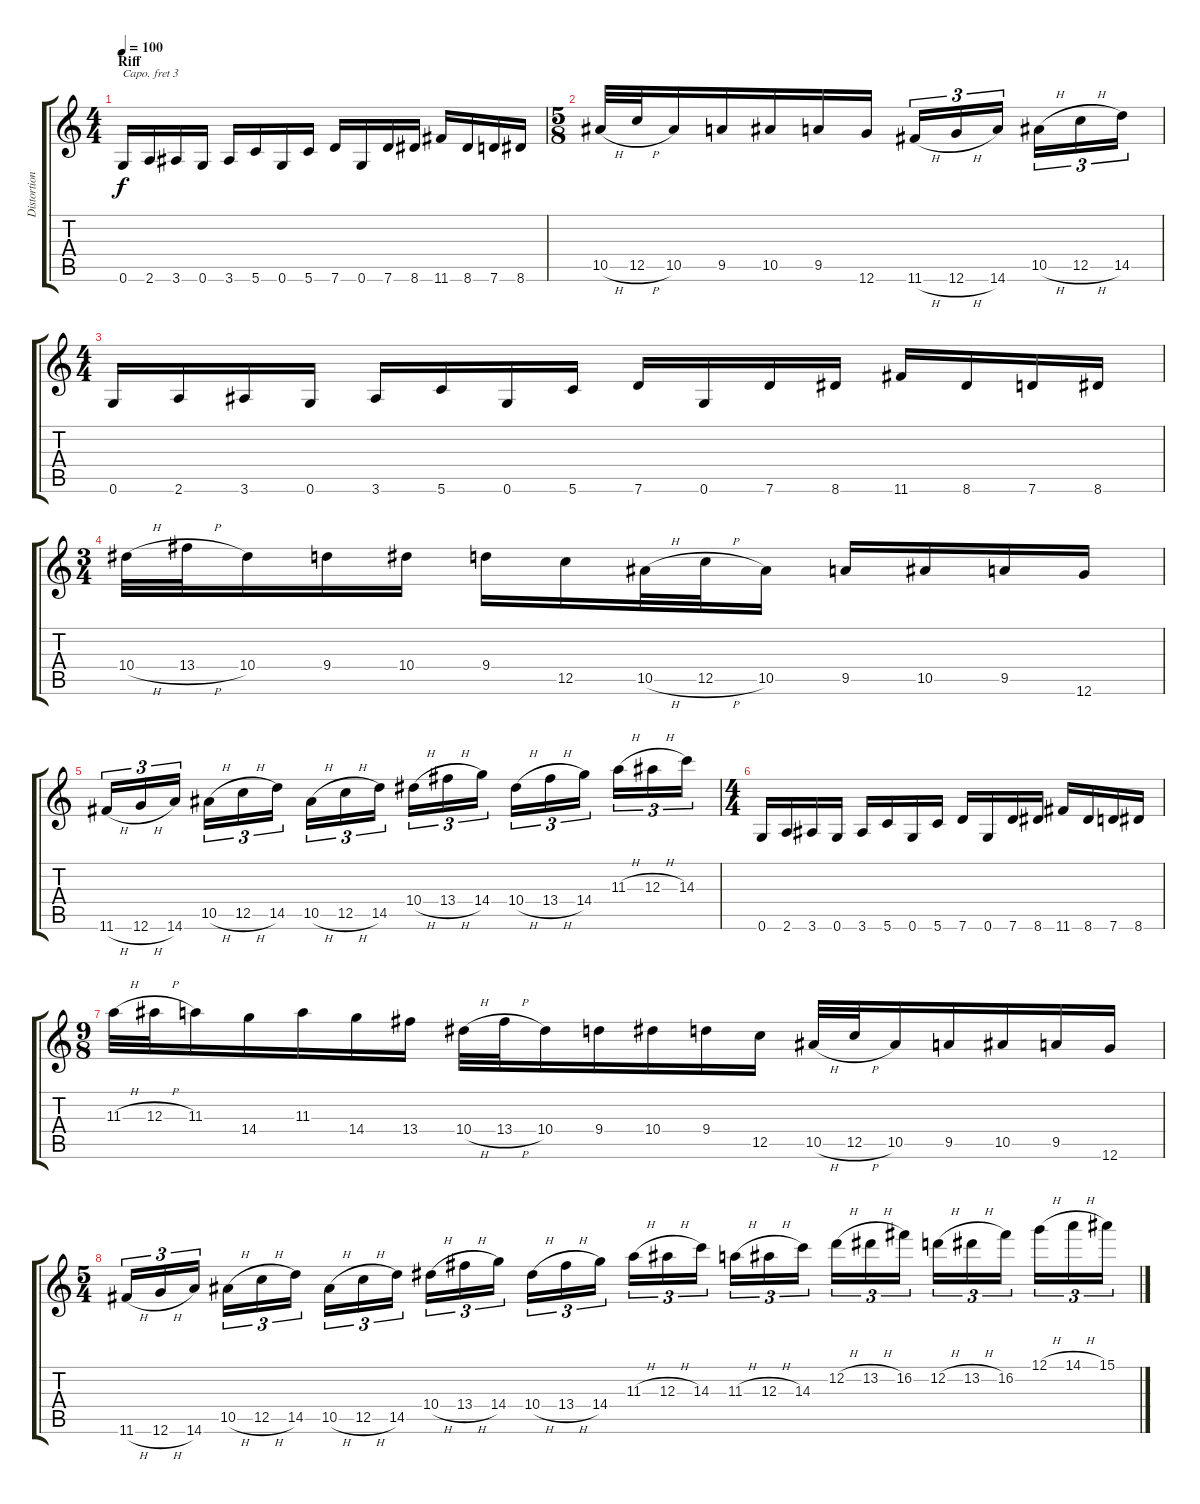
\track ("Distortion Guitar Right" "Distortion") {instrument distortionguitar}
\staff {score tabs}
\capo 3
\tuning (E4 B3 G3 D3 A2 E2) {hide}
\ts (4 4)
\section ("" "Riff")
\tempo 100
\clef g2
\ks c
0.6.16{dy f} 2.6.16 3.6.16 0.6.16 3.6.16 5.6.16 0.6.16 5.6.16 7.6.16 0.6.16 7.6.16 8.6.16 11.6.16 8.6.16 7.6.16 8.6.16 |
\ts (5 8)
10.5{h}.32 12.5{h}.32 10.5.16 9.5.16 10.5.16 9.5.16 12.6.16 11.6{h}.16{tu (3 2)} 12.6{h}.16{tu (3 2)} 14.6.16{tu (3 2)} 10.5{h}.16{tu (3 2)} 12.5{h}.16{tu (3 2)} 14.5.16{tu (3 2)} |
\ts (4 4)
0.6.16 2.6.16 3.6.16 0.6.16 3.6.16 5.6.16 0.6.16 5.6.16 7.6.16 0.6.16 7.6.16 8.6.16 11.6.16 8.6.16 7.6.16 8.6.16 |
\ts (3 4)
10.4{h}.32 13.4{h}.32 10.4.16 9.4.16 10.4.16 9.4.16 12.5.16 10.5{h}.32 12.5{h}.32 10.5.16 9.5.16 10.5.16 9.5.16 12.6.16 |
11.6{h}.16{tu (3 2)} 12.6{h}.16{tu (3 2)} 14.6.16{tu (3 2)} 10.5{h}.16{tu (3 2)} 12.5{h}.16{tu (3 2)} 14.5.16{tu (3 2)} 10.5{h}.16{tu (3 2)} 12.5{h}.16{tu (3 2)} 14.5.16{tu (3 2)} 10.4{h}.16{tu (3 2)} 13.4{h}.16{tu (3 2)} 14.4.16{tu (3 2)} 10.4{h}.16{tu (3 2)} 13.4{h}.16{tu (3 2)} 14.4.16{tu (3 2)} 11.3{h}.16{tu (3 2)} 12.3{h}.16{tu (3 2)} 14.3.16{tu (3 2)} |
\ts (4 4)
0.6.16 2.6.16 3.6.16 0.6.16 3.6.16 5.6.16 0.6.16 5.6.16 7.6.16 0.6.16 7.6.16 8.6.16 11.6.16 8.6.16 7.6.16 8.6.16 |
\ts (9 8)
11.3{h}.32 12.3{h}.32 11.3.16 14.4.16 11.3.16 14.4.16 13.4.16 10.4{h}.32 13.4{h}.32 10.4.16 9.4.16 10.4.16 9.4.16 12.5.16 10.5{h}.32 12.5{h}.32 10.5.16 9.5.16 10.5.16 9.5.16 12.6.16 |
\ts (5 4)
11.6{h}.16{tu (3 2)} 12.6{h}.16{tu (3 2)} 14.6.16{tu (3 2)} 10.5{h}.16{tu (3 2)} 12.5{h}.16{tu (3 2)} 14.5.16{tu (3 2)} 10.5{h}.16{tu (3 2)} 12.5{h}.16{tu (3 2)} 14.5.16{tu (3 2)} 10.4{h}.16{tu (3 2)} 13.4{h}.16{tu (3 2)} 14.4.16{tu (3 2)} 10.4{h}.16{tu (3 2)} 13.4{h}.16{tu (3 2)} 14.4.16{tu (3 2)} 11.3{h}.16{tu (3 2)} 12.3{h}.16{tu (3 2)} 14.3.16{tu (3 2)} 11.3{h}.16{tu (3 2)} 12.3{h}.16{tu (3 2)} 14.3.16{tu (3 2)} 12.2{h}.16{tu (3 2)} 13.2{h}.16{tu (3 2)} 16.2.16{tu (3 2)} 12.2{h}.16{tu (3 2)} 13.2{h}.16{tu (3 2)} 16.2.16{tu (3 2)} 12.1{h}.16{tu (3 2)} 14.1{h}.16{tu (3 2)} 15.1.16{tu (3 2)}
